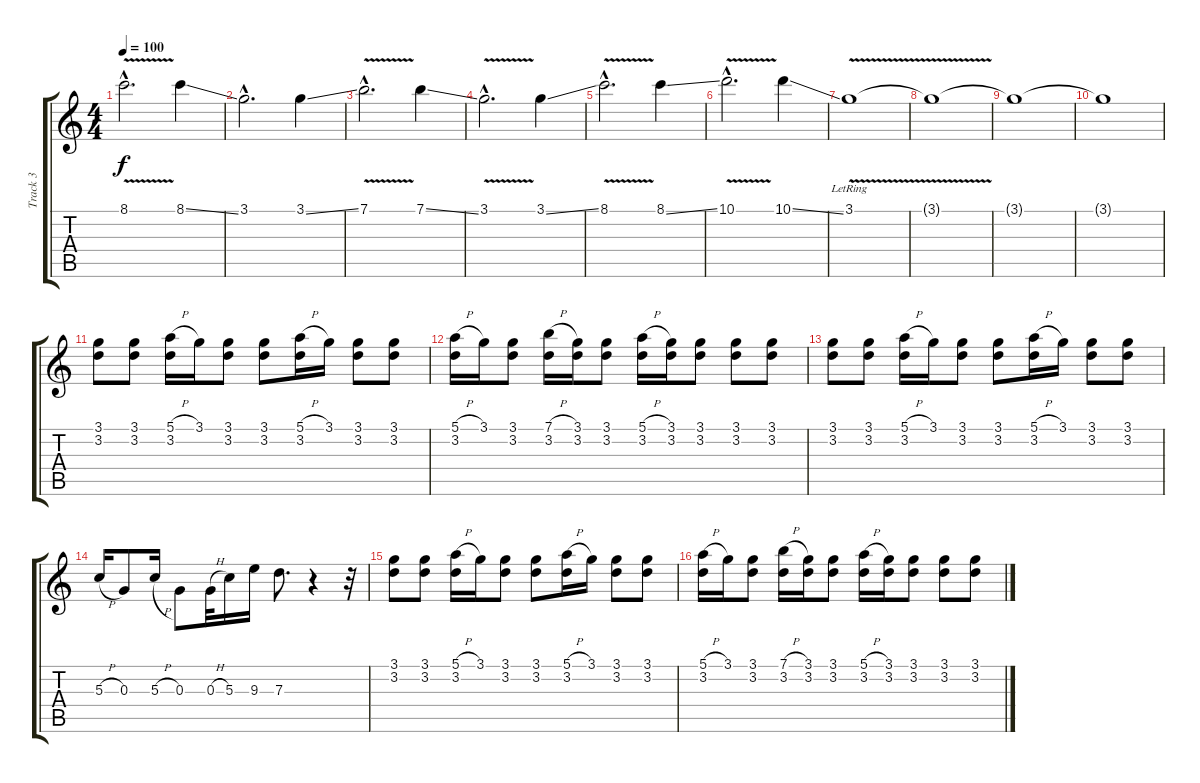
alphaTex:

\track ("Track 3" "Track 3") {instrument distortionguitar}
\staff {score tabs}
\tuning (E4 B3 G3 D3 A2 E2) {hide}
\ts (4 4)
\tempo 100
\clef g2
\ks c
8.1{v hac}.2{d dy f} 8.1{ss}.4 |
3.1{hac}.2{d} 3.1{ss}.4 |
7.1{v hac}.2{d} 7.1{ss}.4 |
3.1{v hac}.2{d} 3.1{ss}.4 |
8.1{v hac}.2{d} 8.1{ss}.4 |
10.1{v hac}.2{d} 10.1{ss}.4 |
3.1{v lr}.1 |
3.1{t}.1 |
3.1{t}.1 |
3.1{t}.1 |
(3.1 3.2).8 (3.1 3.2).8 (5.1{h} 3.2).16 3.1.16 (3.1 3.2).8 (3.1 3.2).8 (5.1{h} 3.2).16 3.1.16 (3.1 3.2).8 (3.1 3.2).8 |
(5.1{h} 3.2).16 3.1.16 (3.1 3.2).8 (7.1{h} 3.2).16 (3.1 3.2).16 (3.1 3.2).8 (5.1{h} 3.2).16 (3.1 3.2).16 (3.1 3.2).8 (3.1 3.2).8 (3.1 3.2).8 |
(3.1 3.2).8 (3.1 3.2).8 (5.1{h} 3.2).16 3.1.16 (3.1 3.2).8 (3.1 3.2).8 (5.1{h} 3.2).16 3.1.16 (3.1 3.2).8 (3.1 3.2).8 |
5.3{h}.16 0.3.8 5.3{h}.16 0.3.8 0.3{h}.32 5.3.16 9.3.16 7.3.8{d} r.4 r.32 |
(3.1 3.2).8 (3.1 3.2).8 (5.1{h} 3.2).16 3.1.16 (3.1 3.2).8 (3.1 3.2).8 (5.1{h} 3.2).16 3.1.16 (3.1 3.2).8 (3.1 3.2).8 |
(5.1{h} 3.2).16 3.1.16 (3.1 3.2).8 (7.1{h} 3.2).16 (3.1 3.2).16 (3.1 3.2).8 (5.1{h} 3.2).16 (3.1 3.2).16 (3.1 3.2).8 (3.1 3.2).8 (3.1 3.2).8
